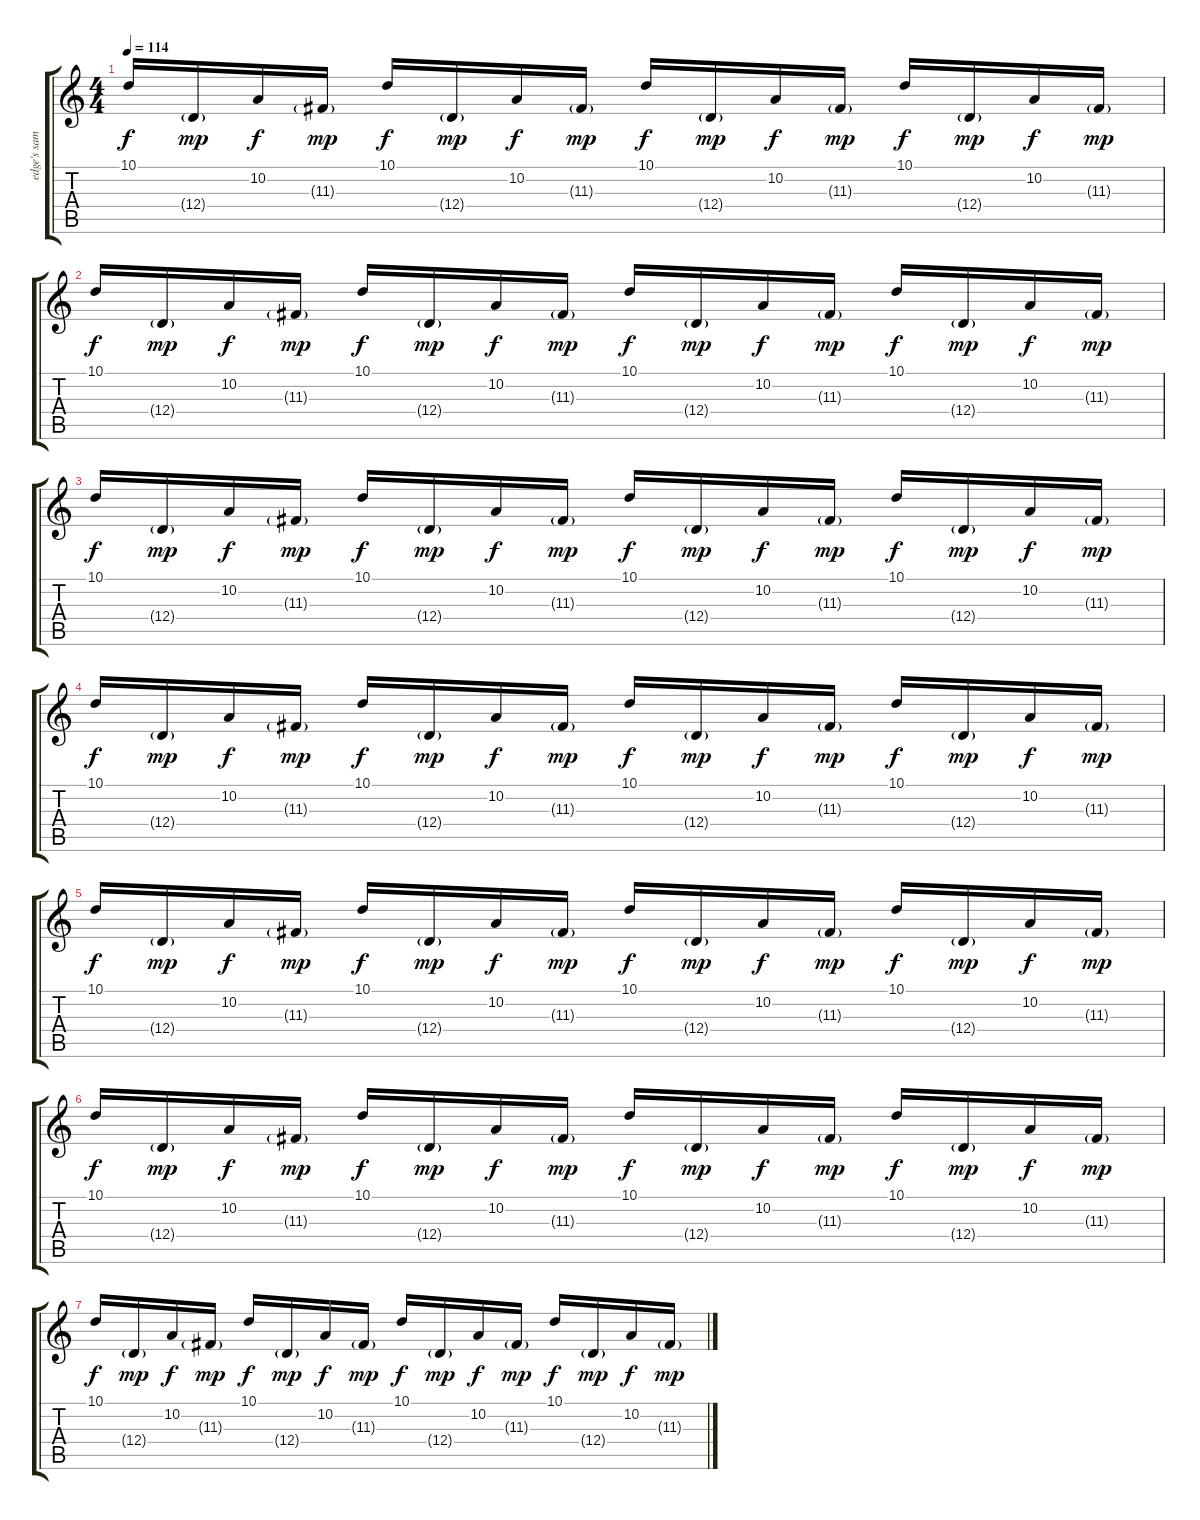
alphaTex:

\track ("edge's sampler I" "edge's sam") {instrument celesta}
\staff {score tabs}
\tuning (E4 B3 G3 D3 A2 E2) {hide}
\ts (4 4)
\tempo 114
\clef g2
\ks c
10.1.16{dy f} 12.4{g}.16{dy mp} 10.2.16{dy f} 11.3{g}.16{dy mp} 10.1.16{dy f} 12.4{g}.16{dy mp} 10.2.16{dy f} 11.3{g}.16{dy mp} 10.1.16{dy f} 12.4{g}.16{dy mp} 10.2.16{dy f} 11.3{g}.16{dy mp} 10.1.16{dy f} 12.4{g}.16{dy mp} 10.2.16{dy f} 11.3{g}.16{dy mp} |
10.1.16{dy f} 12.4{g}.16{dy mp} 10.2.16{dy f} 11.3{g}.16{dy mp} 10.1.16{dy f} 12.4{g}.16{dy mp} 10.2.16{dy f} 11.3{g}.16{dy mp} 10.1.16{dy f} 12.4{g}.16{dy mp} 10.2.16{dy f} 11.3{g}.16{dy mp} 10.1.16{dy f} 12.4{g}.16{dy mp} 10.2.16{dy f} 11.3{g}.16{dy mp} |
10.1.16{dy f} 12.4{g}.16{dy mp} 10.2.16{dy f} 11.3{g}.16{dy mp} 10.1.16{dy f} 12.4{g}.16{dy mp} 10.2.16{dy f} 11.3{g}.16{dy mp} 10.1.16{dy f} 12.4{g}.16{dy mp} 10.2.16{dy f} 11.3{g}.16{dy mp} 10.1.16{dy f} 12.4{g}.16{dy mp} 10.2.16{dy f} 11.3{g}.16{dy mp} |
10.1.16{dy f} 12.4{g}.16{dy mp} 10.2.16{dy f} 11.3{g}.16{dy mp} 10.1.16{dy f} 12.4{g}.16{dy mp} 10.2.16{dy f} 11.3{g}.16{dy mp} 10.1.16{dy f} 12.4{g}.16{dy mp} 10.2.16{dy f} 11.3{g}.16{dy mp} 10.1.16{dy f} 12.4{g}.16{dy mp} 10.2.16{dy f} 11.3{g}.16{dy mp} |
10.1.16{dy f} 12.4{g}.16{dy mp} 10.2.16{dy f} 11.3{g}.16{dy mp} 10.1.16{dy f} 12.4{g}.16{dy mp} 10.2.16{dy f} 11.3{g}.16{dy mp} 10.1.16{dy f} 12.4{g}.16{dy mp} 10.2.16{dy f} 11.3{g}.16{dy mp} 10.1.16{dy f} 12.4{g}.16{dy mp} 10.2.16{dy f} 11.3{g}.16{dy mp} |
10.1.16{dy f} 12.4{g}.16{dy mp} 10.2.16{dy f} 11.3{g}.16{dy mp} 10.1.16{dy f} 12.4{g}.16{dy mp} 10.2.16{dy f} 11.3{g}.16{dy mp} 10.1.16{dy f} 12.4{g}.16{dy mp} 10.2.16{dy f} 11.3{g}.16{dy mp} 10.1.16{dy f} 12.4{g}.16{dy mp} 10.2.16{dy f} 11.3{g}.16{dy mp} |
10.1.16{dy f} 12.4{g}.16{dy mp} 10.2.16{dy f} 11.3{g}.16{dy mp} 10.1.16{dy f} 12.4{g}.16{dy mp} 10.2.16{dy f} 11.3{g}.16{dy mp} 10.1.16{dy f} 12.4{g}.16{dy mp} 10.2.16{dy f} 11.3{g}.16{dy mp} 10.1.16{dy f} 12.4{g}.16{dy mp} 10.2.16{dy f} 11.3{g}.16{dy mp}
